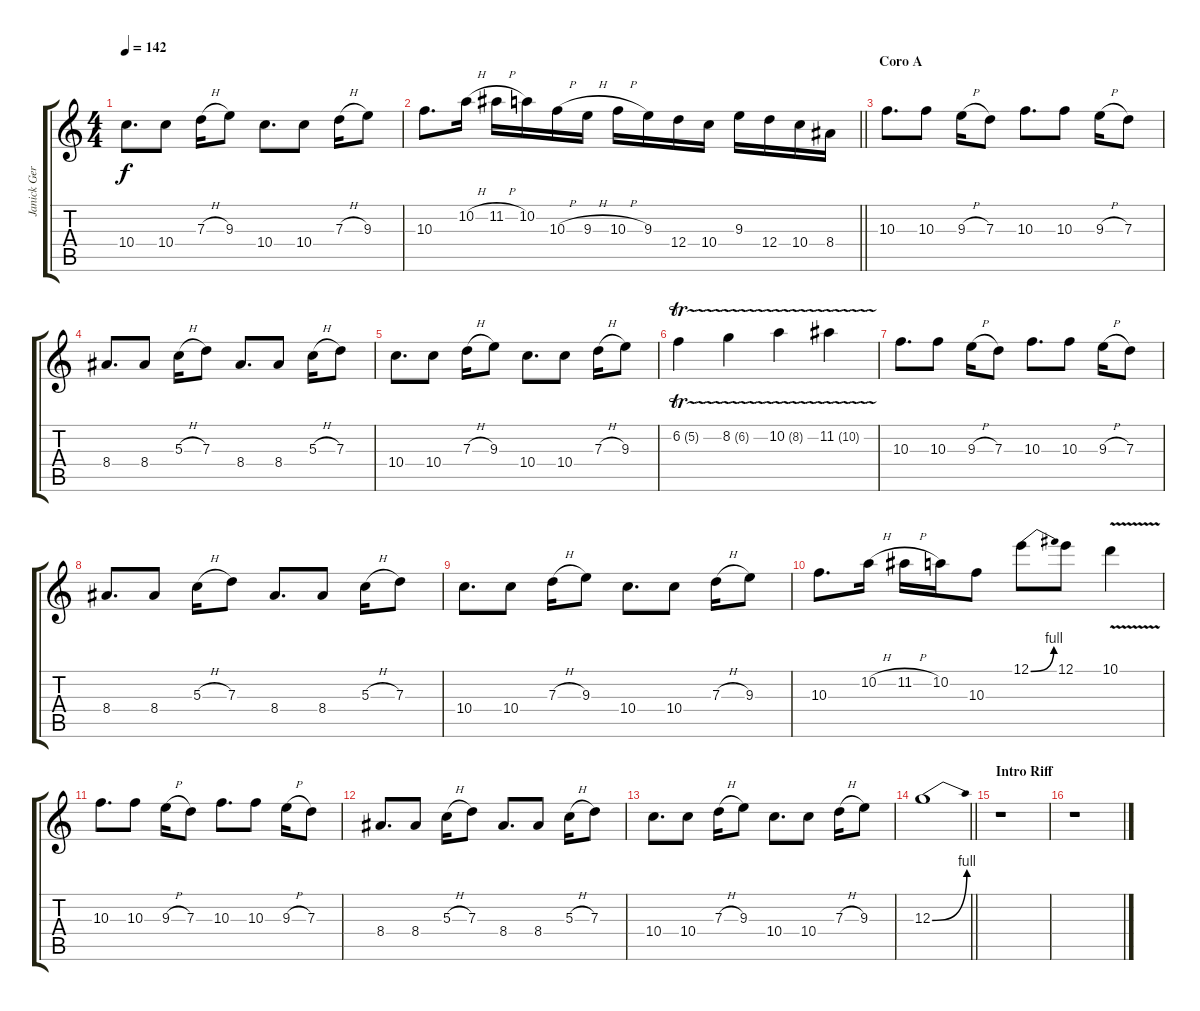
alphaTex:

\track ("Janick Gers" "Janick Ger") {instrument distortionguitar}
\staff {score tabs}
\tuning (E4 B3 G3 D3 A2 E2) {hide}
\ts (4 4)
\tempo 142
\clef g2
\ks c
10.4.8{d dy f} 10.4.8 7.3{h}.16 9.3.8 10.4.8{d} 10.4.8 7.3{h}.16 9.3.8 |
\barLineRight lightlight
10.3.8{d} 10.2{h}.16 11.2{h}.16 10.2.16 10.3{h}.16 9.3{h}.16 10.3{h}.16 9.3.16 12.4.16 10.4.16 9.3.16 12.4.16 10.4.16 8.4.16 |
\section ("" "Coro A")
10.3.8{d} 10.3.8 9.3{h}.16 7.3.8 10.3.8{d} 10.3.8 9.3{h}.16 7.3.8 |
8.4.8{d} 8.4.8 5.3{h}.16 7.3.8 8.4.8{d} 8.4.8 5.3{h}.16 7.3.8 |
10.4.8{d} 10.4.8 7.3{h}.16 9.3.8 10.4.8{d} 10.4.8 7.3{h}.16 9.3.8 |
6.2{tr (5 32)}.4 8.2{tr (6 32)}.4 10.2{tr (8 32)}.4 11.2{tr (10 32)}.4 |
10.3.8{d} 10.3.8 9.3{h}.16 7.3.8 10.3.8{d} 10.3.8 9.3{h}.16 7.3.8 |
8.4.8{d} 8.4.8 5.3{h}.16 7.3.8 8.4.8{d} 8.4.8 5.3{h}.16 7.3.8 |
10.4.8{d} 10.4.8 7.3{h}.16 9.3.8 10.4.8{d} 10.4.8 7.3{h}.16 9.3.8 |
10.3.8{d} 10.2{h}.16 11.2{h}.16 10.2.16 10.3.8 12.1{be (bend 0 0 60 4)}.8 12.1.8 10.1{v}.4 |
10.3.8{d} 10.3.8 9.3{h}.16 7.3.8 10.3.8{d} 10.3.8 9.3{h}.16 7.3.8 |
8.4.8{d} 8.4.8 5.3{h}.16 7.3.8 8.4.8{d} 8.4.8 5.3{h}.16 7.3.8 |
10.4.8{d} 10.4.8 7.3{h}.16 9.3.8 10.4.8{d} 10.4.8 7.3{h}.16 9.3.8 |
\barLineRight lightlight
12.3{be (bend 0 0 60 4)}.1 |
\section ("" "Intro Riff")
r.1 |
r.1
